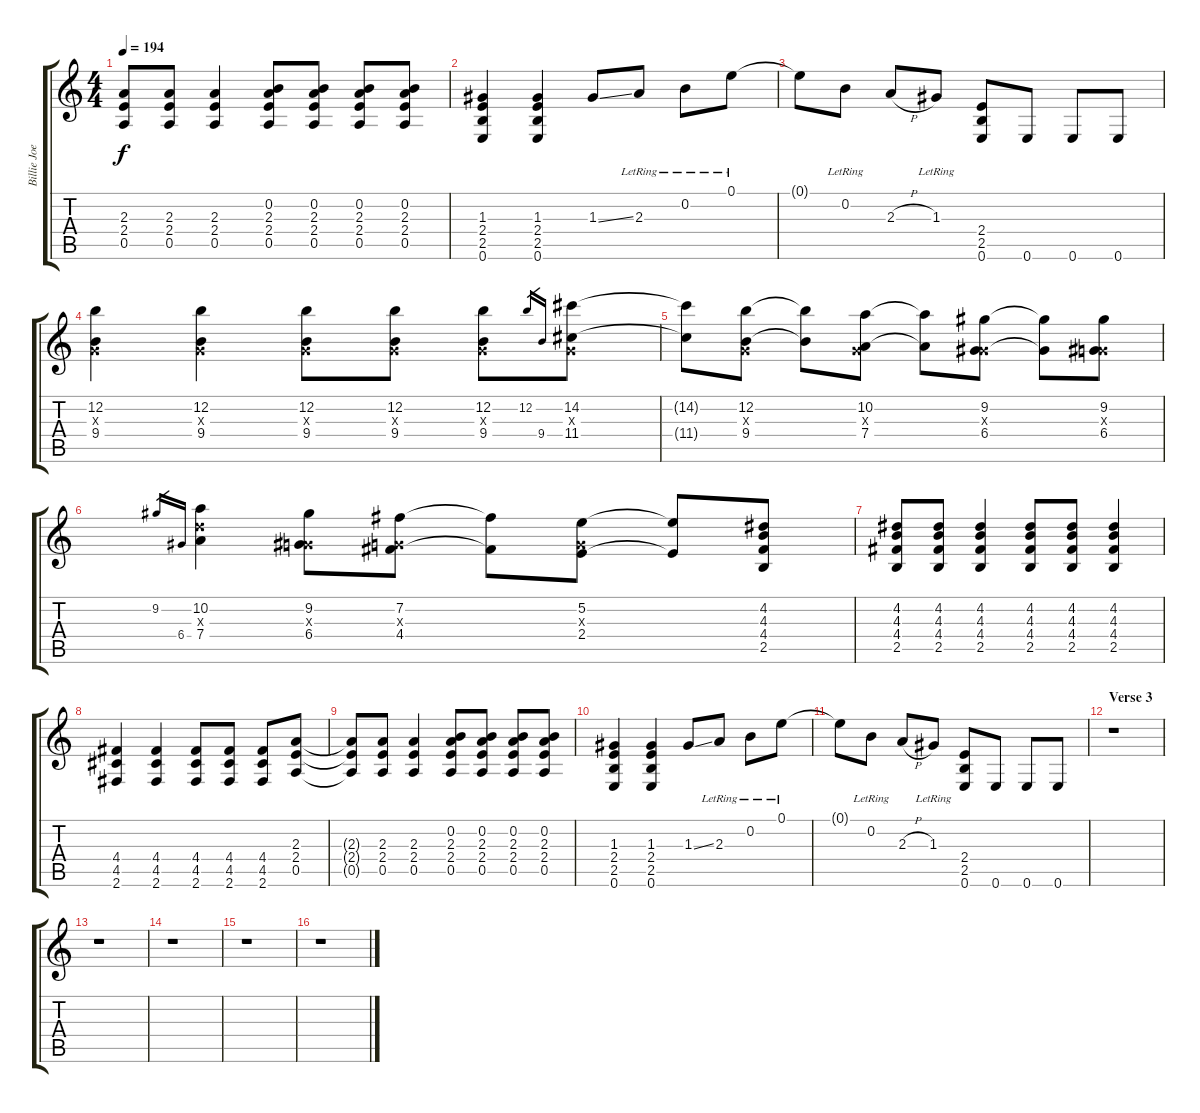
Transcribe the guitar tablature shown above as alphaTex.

\track ("Billie Joe (Solo Guitar)" "Billie Joe") {instrument distortionguitar}
\staff {score tabs}
\tuning (E4 B3 G3 D3 A2 E2) {hide}
\ts (4 4)
\tempo 194
\clef g2
\ks c
(2.3{t} 2.4{t} 0.5{t}).8{dy f} (2.3 2.4 0.5).8 (2.3 2.4 0.5).4 (0.2 2.3 2.4 0.5).8 (0.2 2.3 2.4 0.5).8 (0.2 2.3 2.4 0.5).8 (0.2 2.3 2.4 0.5).8 |
(1.3 2.4 2.5 0.6).4 (1.3 2.4 2.5 0.6).4 1.3{ss}.8 2.3{lr}.8 0.2{lr}.8 0.1{lr}.8 |
0.1{t}.8 0.2{lr}.8 2.3{h}.8 1.3{lr}.8 (2.4 2.5 0.6).8 0.6.8 0.6.8 0.6.8 |
(12.2 0.3{x} 9.4).4 (12.2 0.3{x} 9.4).4 (12.2 0.3{x} 9.4).8 (12.2 0.3{x} 9.4).8 (12.2 0.3{x} 9.4).8 12.2.16{gr} 9.4.16{gr} (14.2 0.3{x} 11.4).8 |
(14.2{t} 11.4{t}).8 (12.2 0.3{x} 9.4).8 (12.2{t} 9.4{t}).8 (10.2 0.3{x} 7.4).8 (10.2{t} 7.4{t}).8 (9.2 0.3{x} 6.4).8 (9.2{t} 6.4{t}).8 (9.2 0.3{x} 6.4).8 |
9.2.16{gr} 6.4.16{gr} (10.2 7.3{x} 7.4).4 (9.2 0.3{x} 6.4).8 (7.2 0.3{x} 4.4).8 (7.2{t} 4.4{t}).8 (5.2 0.3{x} 2.4).8 (5.2{t} 2.4{t}).8 (4.2 4.3 4.4 2.5).8 |
(4.2 4.3 4.4 2.5).8 (4.2 4.3 4.4 2.5).8 (4.2 4.3 4.4 2.5).4 (4.2 4.3 4.4 2.5).8 (4.2 4.3 4.4 2.5).8 (4.2 4.3 4.4 2.5).4 |
(4.4 4.5 2.6).4 (4.4 4.5 2.6).4 (4.4 4.5 2.6).8 (4.4 4.5 2.6).8 (4.4 4.5 2.6).8 (2.3 2.4 0.5).8 |
(2.3{t} 2.4{t} 0.5{t}).8 (2.3 2.4 0.5).8 (2.3 2.4 0.5).4 (0.2 2.3 2.4 0.5).8 (0.2 2.3 2.4 0.5).8 (0.2 2.3 2.4 0.5).8 (0.2 2.3 2.4 0.5).8 |
(1.3 2.4 2.5 0.6).4 (1.3 2.4 2.5 0.6).4 1.3{ss}.8 2.3{lr}.8 0.2{lr}.8 0.1{lr}.8 |
0.1{t}.8 0.2{lr}.8 2.3{h}.8 1.3{lr}.8 (2.4 2.5 0.6).8 0.6.8 0.6.8 0.6.8 |
\section ("" "Verse 3")
r.1 |
r.1 |
r.1 |
r.1 |
r.1
